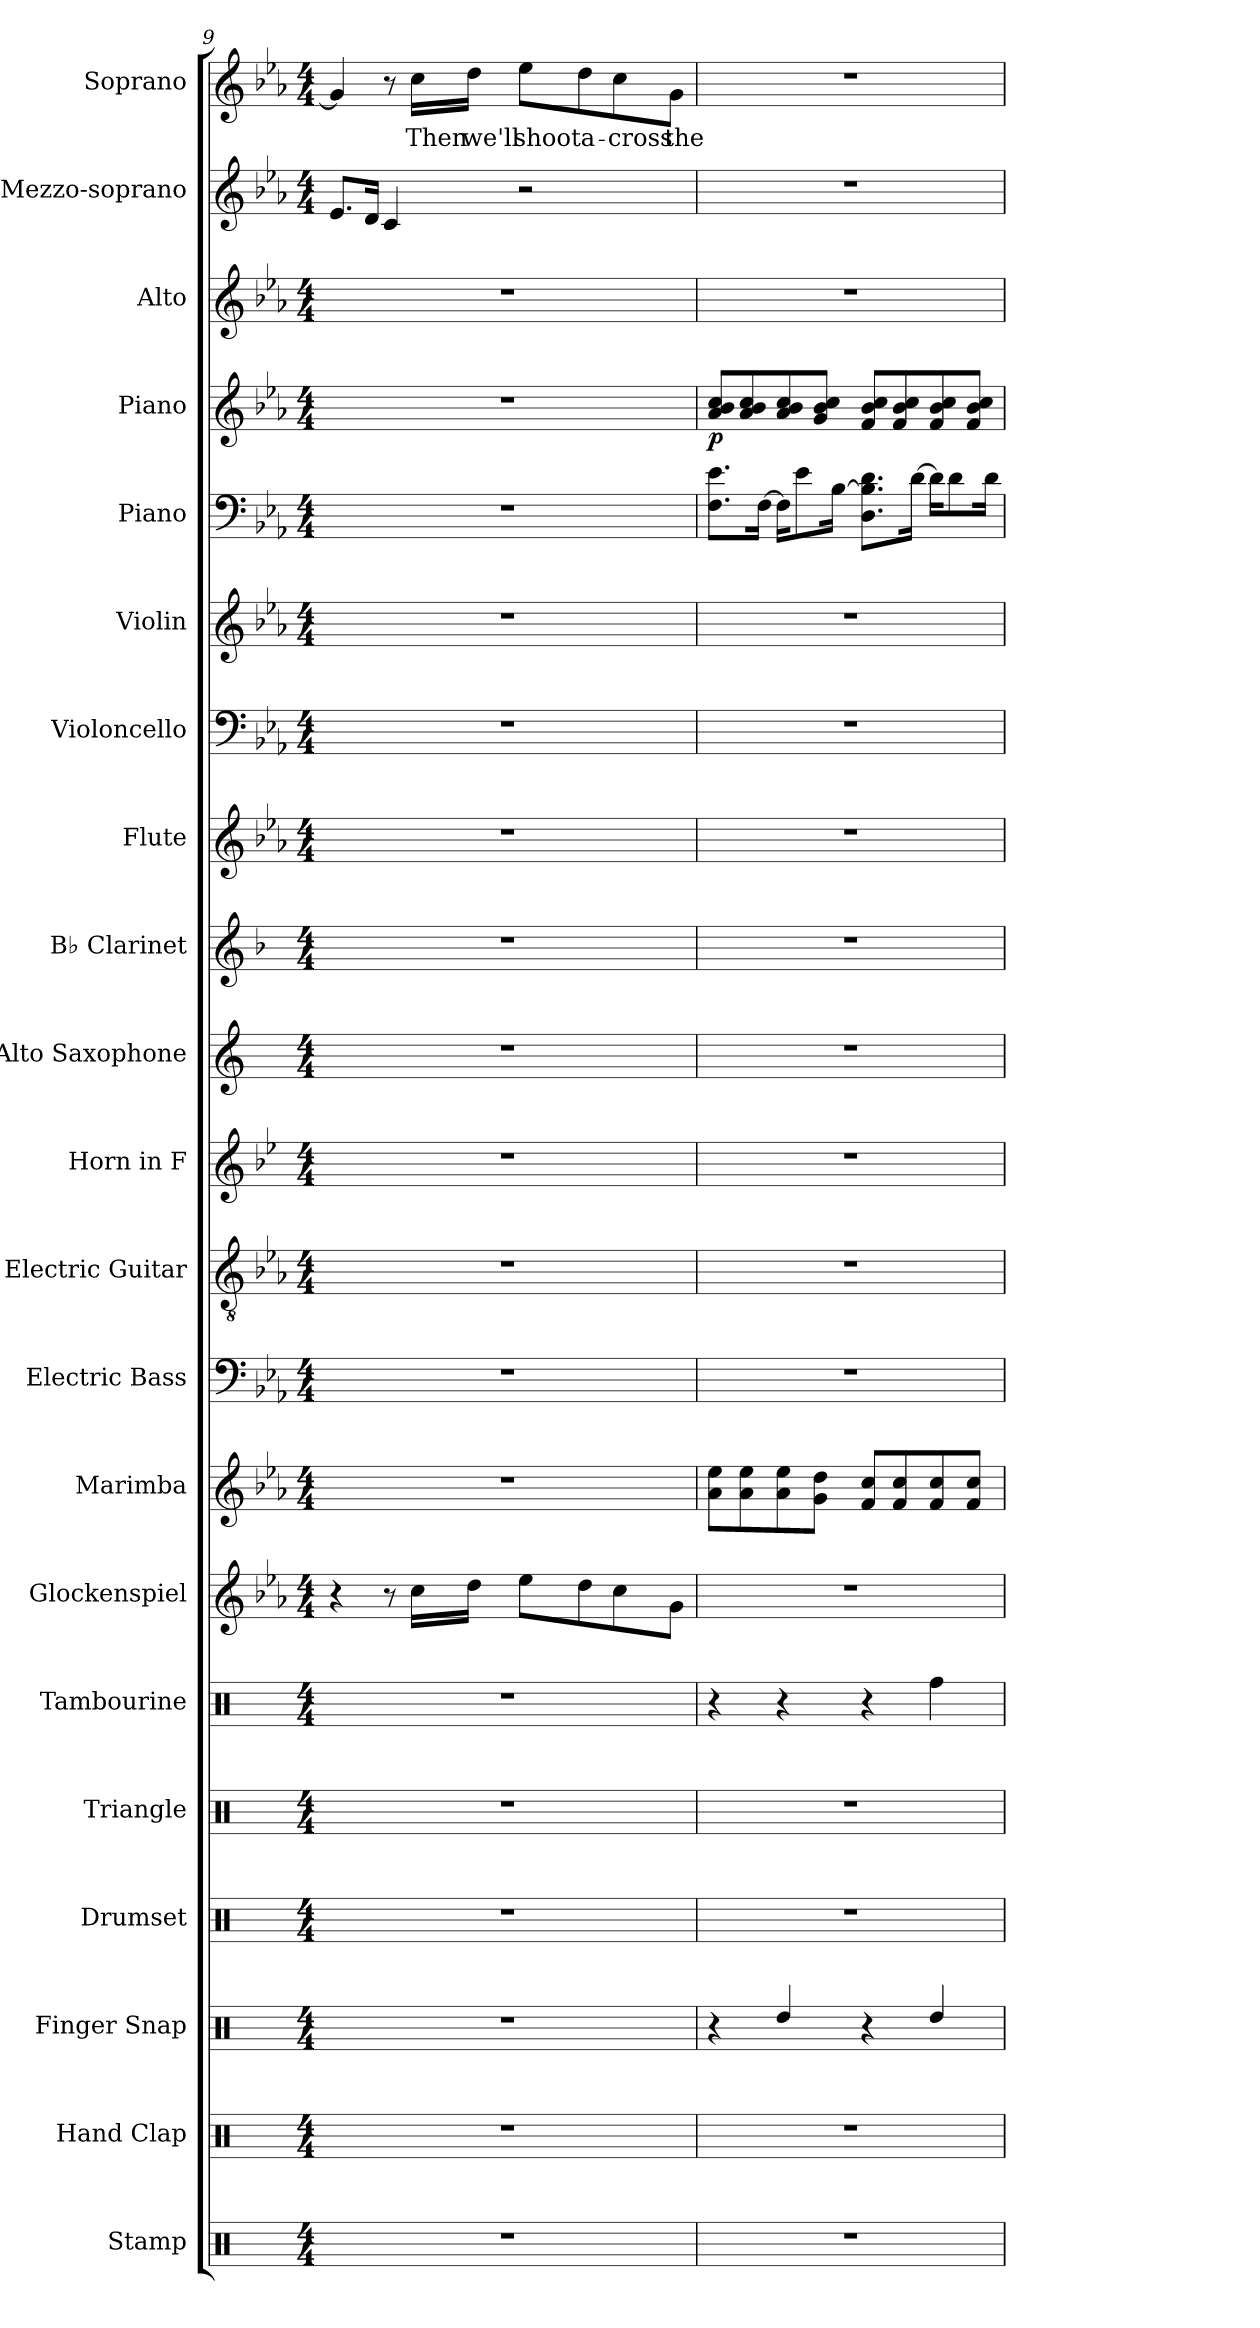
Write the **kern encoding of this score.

**kern	**kern	**kern	**kern	**kern	**kern	**kern	**kern	**kern	**kern	**kern	**kern	**kern	**kern	**kern	**kern	**kern	**kern	**dynam	**kern	**kern	**kern	**text
*part21	*part20	*part19	*part18	*part17	*part16	*part15	*part14	*part13	*part12	*part11	*part10	*part9	*part8	*part7	*part6	*part5	*part4	*part4	*part3	*part2	*part1	*part1
*staff21	*staff20	*staff19	*staff18	*staff17	*staff16	*staff15	*staff14	*staff13	*staff12	*staff11	*staff10	*staff9	*staff8	*staff7	*staff6	*staff5	*staff4	*staff4	*staff3	*staff2	*staff1	*staff1
*I"Stamp	*I"Hand Clap	*I"Finger Snap	*I"Drumset	*I"Triangle	*I"Tambourine	*I"Glockenspiel	*I"Marimba	*I"Electric Bass	*I"Electric Guitar	*I"Horn in F	*I"Alto Saxophone	*I"B♭ Clarinet	*I"Flute	*I"Violoncello	*I"Violin	*I"Piano	*I"Piano	*	*I"Alto	*I"Mezzo-soprano	*I"Soprano	*
*I'Sta.	*I'Hd. Clp.	*I'Fi. Sna.	*I'D. Set	*I'Trgl.	*I'Tamb.	*I'Glock.	*I'Mrm.	*I'El. B.	*I'El. Guit.	*	*I'A. Sax.	*I'B♭ Cl.	*I'Fl.	*I'Vc.	*I'Vln.	*I'Pno.	*I'Pno.	*	*I'A.	*I'Mzs.	*I'S.	*
!!LO:PB:g=z
*clefX	*clefX	*clefX	*clefX	*clefX	*clefX	*clefG2	*clefG2	*clefF4	*clefGv2	*clefG2	*clefG2	*clefG2	*clefG2	*clefF4	*clefG2	*clefF4	*clefG2	*	*clefG2	*clefG2	*clefG2	*
*	*	*	*	*	*	*ITrd-14c-24	*	*ITrd7c12	*	*ITrd4c7	*ITrd5c9	*ITrd1c2	*	*	*	*	*	*	*	*	*	*
*k[]	*k[]	*k[]	*k[]	*k[]	*k[]	*k[b-e-a-]	*k[b-e-a-]	*k[b-e-a-]	*k[b-e-a-]	*k[b-e-a-]	*k[b-e-a-]	*k[b-e-a-]	*k[b-e-a-]	*k[b-e-a-]	*k[b-e-a-]	*k[b-e-a-]	*k[b-e-a-]	*	*k[b-e-a-]	*k[b-e-a-]	*k[b-e-a-]	*
*M4/4	*M4/4	*M4/4	*M4/4	*M4/4	*M4/4	*M4/4	*M4/4	*M4/4	*M4/4	*M4/4	*M4/4	*M4/4	*M4/4	*M4/4	*M4/4	*M4/4	*M4/4	*	*M4/4	*M4/4	*M4/4	*
=9	=9	=9	=9	=9	=9	=9	=9	=9	=9	=9	=9	=9	=9	=9	=9	=9	=9	=9	=9	=9	=9	=9
1r	1r	1r	1r	1r	1r	4r	1r	1r	1r	1r	1r	1r	1r	1r	1r	1r	1r	.	1r	8.e-/L	4g/]	.
.	.	.	.	.	.	.	.	.	.	.	.	.	.	.	.	.	.	.	.	16d/Jk	.	.
.	.	.	.	.	.	8r	.	.	.	.	.	.	.	.	.	.	.	.	.	4c/	8r	.
!	!	!	!	!	!	!	!	!	!	!	!	!	!	!	!	!	!	!	!	!	!	!LO:LY:b
.	.	.	.	.	.	16cccc\LL	.	.	.	.	.	.	.	.	.	.	.	.	.	.	16cc\LL	Then
!	!	!	!	!	!	!	!	!	!	!	!	!	!	!	!	!	!	!	!	!	!	!LO:LY:b
.	.	.	.	.	.	16dddd\JJ	.	.	.	.	.	.	.	.	.	.	.	.	.	.	16dd\JJ	we'll
!	!	!	!	!	!	!	!	!	!	!	!	!	!	!	!	!	!	!	!	!	!	!LO:LY:b
.	.	.	.	.	.	8eeee-\L	.	.	.	.	.	.	.	.	.	.	.	.	.	2r	8ee-\L	shoot
!	!	!	!	!	!	!	!	!	!	!	!	!	!	!	!	!	!	!	!	!	!	!LO:LY:b
.	.	.	.	.	.	8dddd\	.	.	.	.	.	.	.	.	.	.	.	.	.	.	8dd\	a-
!	!	!	!	!	!	!	!	!	!	!	!	!	!	!	!	!	!	!	!	!	!	!LO:LY:b
.	.	.	.	.	.	8cccc\	.	.	.	.	.	.	.	.	.	.	.	.	.	.	8cc\	-cross
!	!	!	!	!	!	!	!	!	!	!	!	!	!	!	!	!	!	!	!	!	!	!LO:LY:b
.	.	.	.	.	.	8ggg\J	.	.	.	.	.	.	.	.	.	.	.	.	.	.	8g\J	the
=10	=10	=10	=10	=10	=10	=10	=10	=10	=10	=10	=10	=10	=10	=10	=10	=10	=10	=10	=10	=10	=10	=10
!	!	!	!	!	!	!	!	!	!	!	!	!	!	!	!	!	!	!LO:DY:b	!	!	!	!
1r	1r	4r	1r	1r	4r	1r	8a-\ 8ee-\L	1r	1r	1r	1r	1r	1r	1r	1r	8.F\ 8.e-\L	8a-/ 8b-/ 8cc/L	p	1r	1r	1r	.
.	.	.	.	.	.	.	8a-\ 8ee-\	.	.	.	.	.	.	.	.	.	8a-/ 8b-/ 8cc/	.	.	.	.	.
.	.	.	.	.	.	.	.	.	.	.	.	.	.	.	.	[16F\Jk	.	.	.	.	.	.
.	.	4Rdd/	.	.	4r	.	8a-\ 8ee-\	.	.	.	.	.	.	.	.	16F\KL]	8a-/ 8b-/ 8cc/	.	.	.	.	.
.	.	.	.	.	.	.	.	.	.	.	.	.	.	.	.	8e-\	.	.	.	.	.	.
.	.	.	.	.	.	.	8g\ 8dd\J	.	.	.	.	.	.	.	.	.	8g/ 8b-/ 8cc/J	.	.	.	.	.
.	.	.	.	.	.	.	.	.	.	.	.	.	.	.	.	[16B-\Jk	.	.	.	.	.	.
.	.	4r	.	.	4r	.	8f/ 8cc/L	.	.	.	.	.	.	.	.	8.D\ 8.B-\] 8.d\L	8f/ 8b-/ 8cc/L	.	.	.	.	.
.	.	.	.	.	.	.	8f/ 8cc/	.	.	.	.	.	.	.	.	.	8f/ 8b-/ 8cc/	.	.	.	.	.
.	.	.	.	.	.	.	.	.	.	.	.	.	.	.	.	[16d\Jk	.	.	.	.	.	.
.	.	4Rdd/	.	.	4Rff\	.	8f/ 8cc/	.	.	.	.	.	.	.	.	16d\KL]	8f/ 8b-/ 8cc/	.	.	.	.	.
.	.	.	.	.	.	.	.	.	.	.	.	.	.	.	.	8d\	.	.	.	.	.	.
.	.	.	.	.	.	.	8f/ 8cc/J	.	.	.	.	.	.	.	.	.	8f/ 8b-/ 8cc/J	.	.	.	.	.
.	.	.	.	.	.	.	.	.	.	.	.	.	.	.	.	16d\Jk	.	.	.	.	.	.
=	=	=	=	=	=	=	=	=	=	=	=	=	=	=	=	=	=	=	=	=	=	=
*-	*-	*-	*-	*-	*-	*-	*-	*-	*-	*-	*-	*-	*-	*-	*-	*-	*-	*-	*-	*-	*-	*-
